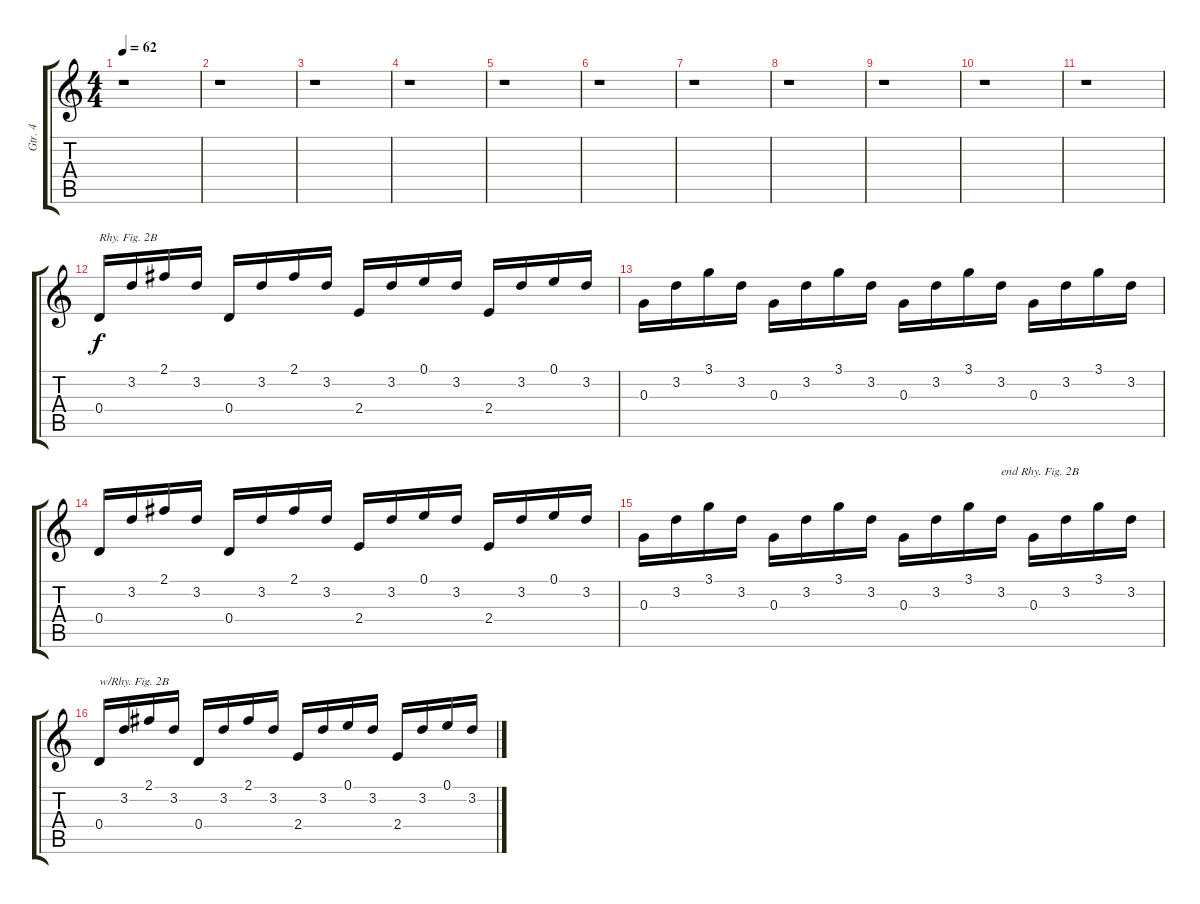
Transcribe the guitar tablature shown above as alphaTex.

\track ("Gtr. 4" "Gtr. 4") {instrument electricguitarclean}
\staff {score tabs}
\tuning (E4 B3 G3 D3 A2 E2) {hide}
\ts (4 4)
\tempo 62
\clef g2
\ks c
r.1{dy f} |
r.1 |
r.1 |
r.1 |
r.1 |
r.1 |
r.1 |
r.1 |
r.1 |
r.1 |
r.1 |
0.4.16{txt "Rhy. Fig. 2B"} 3.2.16 2.1.16 3.2.16 0.4.16 3.2.16 2.1.16 3.2.16 2.4.16 3.2.16 0.1.16 3.2.16 2.4.16 3.2.16 0.1.16 3.2.16 |
0.3.16 3.2.16 3.1.16 3.2.16 0.3.16 3.2.16 3.1.16 3.2.16 0.3.16 3.2.16 3.1.16 3.2.16 0.3.16 3.2.16 3.1.16 3.2.16 |
0.4.16 3.2.16 2.1.16 3.2.16 0.4.16 3.2.16 2.1.16 3.2.16 2.4.16 3.2.16 0.1.16 3.2.16 2.4.16 3.2.16 0.1.16 3.2.16 |
0.3.16 3.2.16 3.1.16 3.2.16 0.3.16 3.2.16 3.1.16 3.2.16 0.3.16 3.2.16 3.1.16 3.2.16{txt "end Rhy. Fig. 2B"} 0.3.16 3.2.16 3.1.16 3.2.16 |
0.4.16{txt "w/Rhy. Fig. 2B"} 3.2.16 2.1.16 3.2.16 0.4.16 3.2.16 2.1.16 3.2.16 2.4.16 3.2.16 0.1.16 3.2.16 2.4.16 3.2.16 0.1.16 3.2.16
